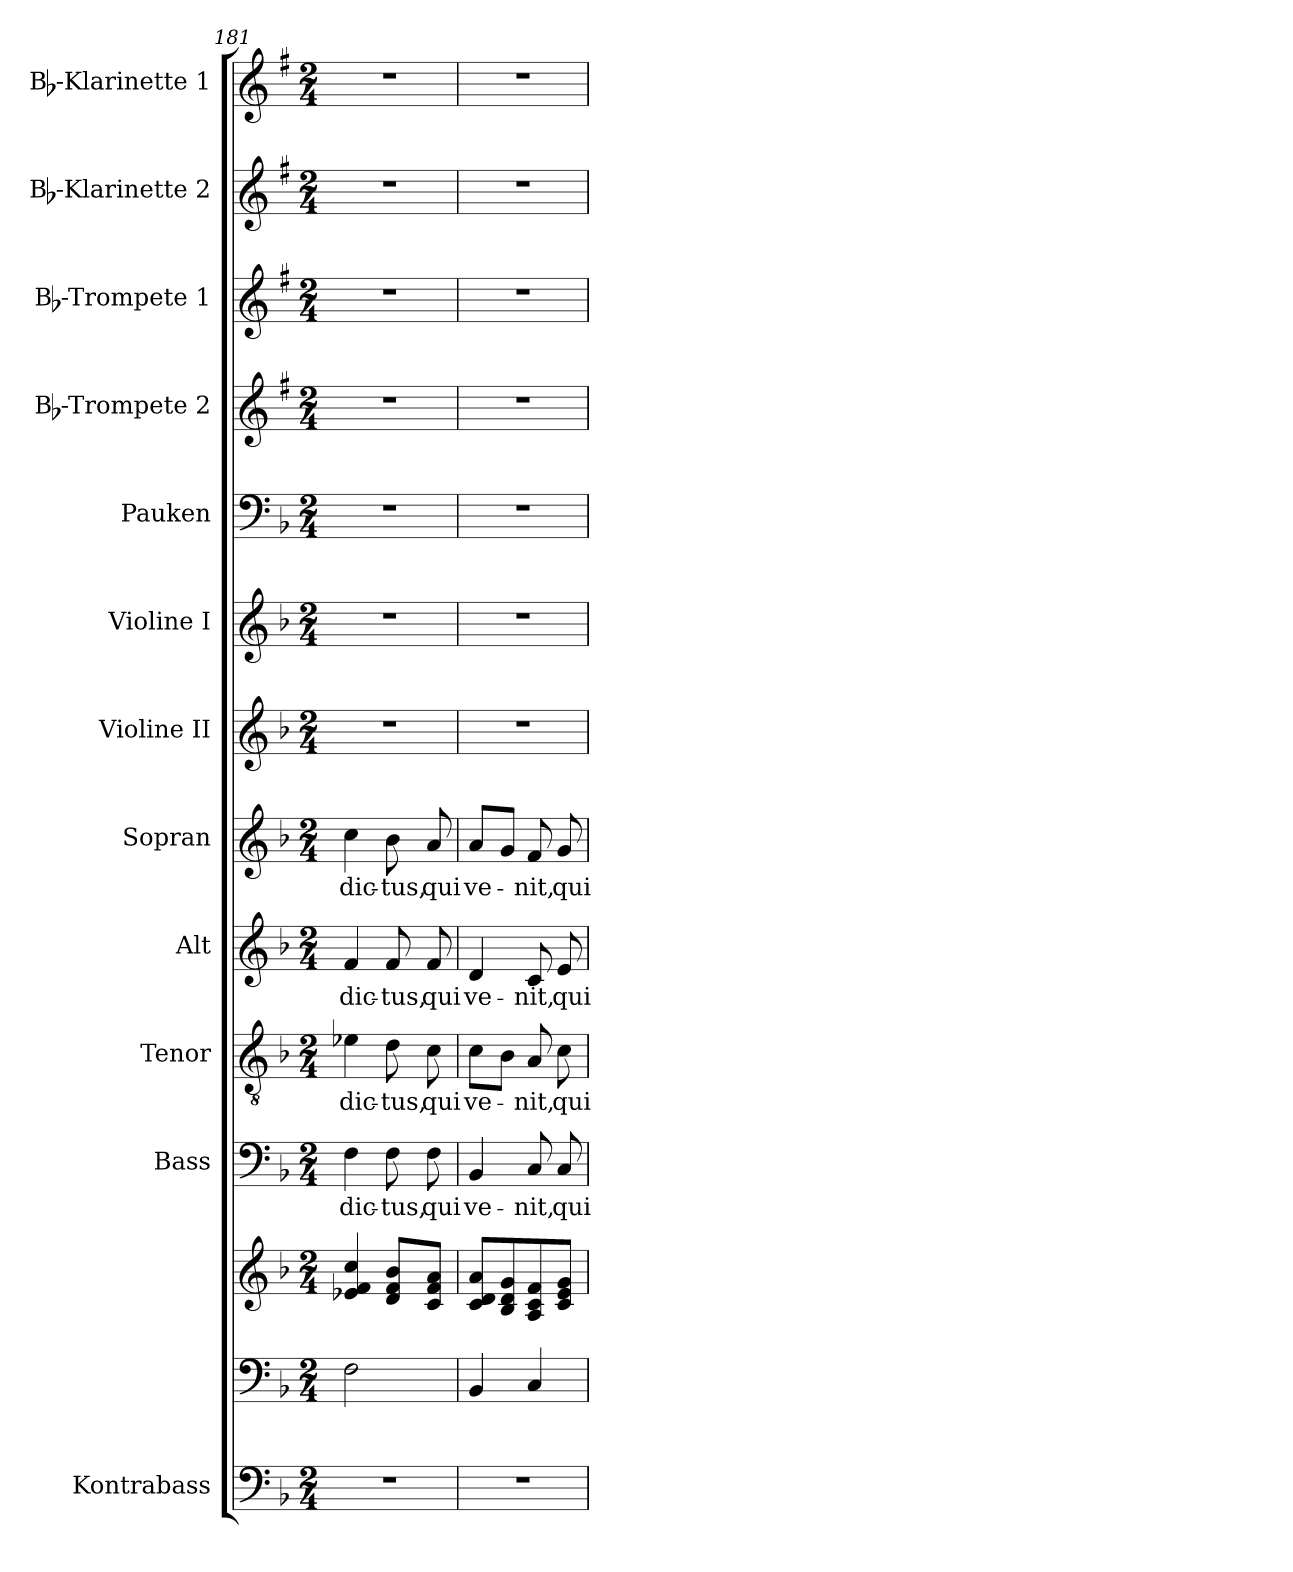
**kern	**kern	**kern	**kern	**text	**kern	**text	**kern	**text	**kern	**text	**kern	**kern	**kern	**kern	**kern	**kern	**kern
*part13	*part12	*part12	*part11	*part11	*part10	*part10	*part9	*part9	*part8	*part8	*part7	*part6	*part5	*part4	*part3	*part2	*part1
*staff14	*staff13	*staff12	*staff11	*staff11	*staff10	*staff10	*staff9	*staff9	*staff8	*staff8	*staff7	*staff6	*staff5	*staff4	*staff3	*staff2	*staff1
*I"Kontrabass	*	*	*I"Bass	*	*I"Tenor	*	*I"Alt	*	*I"Sopran	*	*I"Violine II	*I"Violine I	*I"Pauken	*I"Bb-Trompete 2	*I"Bb-Trompete 1	*I"Bb-Klarinette 2	*I"Bb-Klarinette 1
*I'Kb.	*	*	*I'B.	*	*I'T.	*	*I'A.	*	*I'S.	*	*I'Vl. II	*I'Vl. I	*I'Pk.	*I'Bb Trp. 2	*I'Bb Trp. 1	*I'Bb Kl. 2	*I'Bb Kl. 1
*clefF4	*clefF4	*clefG2	*clefF4	*	*clefGv2	*	*clefG2	*	*clefG2	*	*clefG2	*clefG2	*clefF4	*clefG2	*clefG2	*clefG2	*clefG2
*ITrd7c12	*	*	*	*	*	*	*	*	*	*	*	*	*	*ITrd1c2	*ITrd1c2	*ITrd1c2	*ITrd1c2
*k[b-]	*k[b-]	*k[b-]	*k[b-]	*	*k[b-]	*	*k[b-]	*	*k[b-]	*	*k[b-]	*k[b-]	*k[b-]	*k[b-]	*k[b-]	*k[b-]	*k[b-]
*F:	*F:	*F:	*F:	*	*F:	*	*F:	*	*F:	*	*F:	*F:	*F:	*F:	*F:	*F:	*F:
*M2/4	*M2/4	*M2/4	*M2/4	*	*M2/4	*	*M2/4	*	*M2/4	*	*M2/4	*M2/4	*M2/4	*M2/4	*M2/4	*M2/4	*M2/4
=181	=181	=181	=181	=181	=181	=181	=181	=181	=181	=181	=181	=181	=181	=181	=181	=181	=181
!	!	!	!	!LO:LY:b	!	!LO:LY:b	!	!LO:LY:b	!	!LO:LY:b	!	!	!	!	!	!	!
2r	2F\	4e-X/ 4f/ 4cc/	4F\	-dic-	4e-X\	-dic-	4f/	-dic-	4cc\	-dic-	2r	2r	2r	2r	2r	2r	2r
!	!	!	!	!LO:LY:b	!	!LO:LY:b	!	!LO:LY:b	!	!LO:LY:b	!	!	!	!	!	!	!
.	.	8d/ 8f/ 8b-/L	8F\	-tus,	8d\	-tus,	8f/	-tus,	8b-\	-tus,	.	.	.	.	.	.	.
!	!	!	!	!LO:LY:b	!	!LO:LY:b	!	!LO:LY:b	!	!LO:LY:b	!	!	!	!	!	!	!
.	.	8c/ 8f/ 8a/J	8F\	qui	8c\	qui	8f/	qui	8a/	qui	.	.	.	.	.	.	.
=182	=182	=182	=182	=182	=182	=182	=182	=182	=182	=182	=182	=182	=182	=182	=182	=182	=182
!	!	!	!	!LO:LY:b	!	!LO:LY:b	!	!LO:LY:b	!	!LO:LY:b	!	!	!	!	!	!	!
2r	4BB-/	8c/ 8d/ 8a/L	4BB-/	ve-	8c\L	ve-	4d/	ve-	8a/L	ve-	2r	2r	2r	2r	2r	2r	2r
.	.	8B-/ 8d/ 8g/	.	.	8B-\J	.	.	.	8g/J	.	.	.	.	.	.	.	.
!	!	!	!	!LO:LY:b	!	!LO:LY:b	!	!LO:LY:b	!	!LO:LY:b	!	!	!	!	!	!	!
.	4C/	8A/ 8c/ 8f/	8C/	-nit,	8A/	-nit,	8c/	-nit,	8f/	-nit,	.	.	.	.	.	.	.
!	!	!	!	!LO:LY:b	!	!LO:LY:b	!	!LO:LY:b	!	!LO:LY:b	!	!	!	!	!	!	!
.	.	8c/ 8e/ 8g/J	8C/	qui	8c\	qui	8e/	qui	8g/	qui	.	.	.	.	.	.	.
=	=	=	=	=	=	=	=	=	=	=	=	=	=	=	=	=	=
*-	*-	*-	*-	*-	*-	*-	*-	*-	*-	*-	*-	*-	*-	*-	*-	*-	*-
